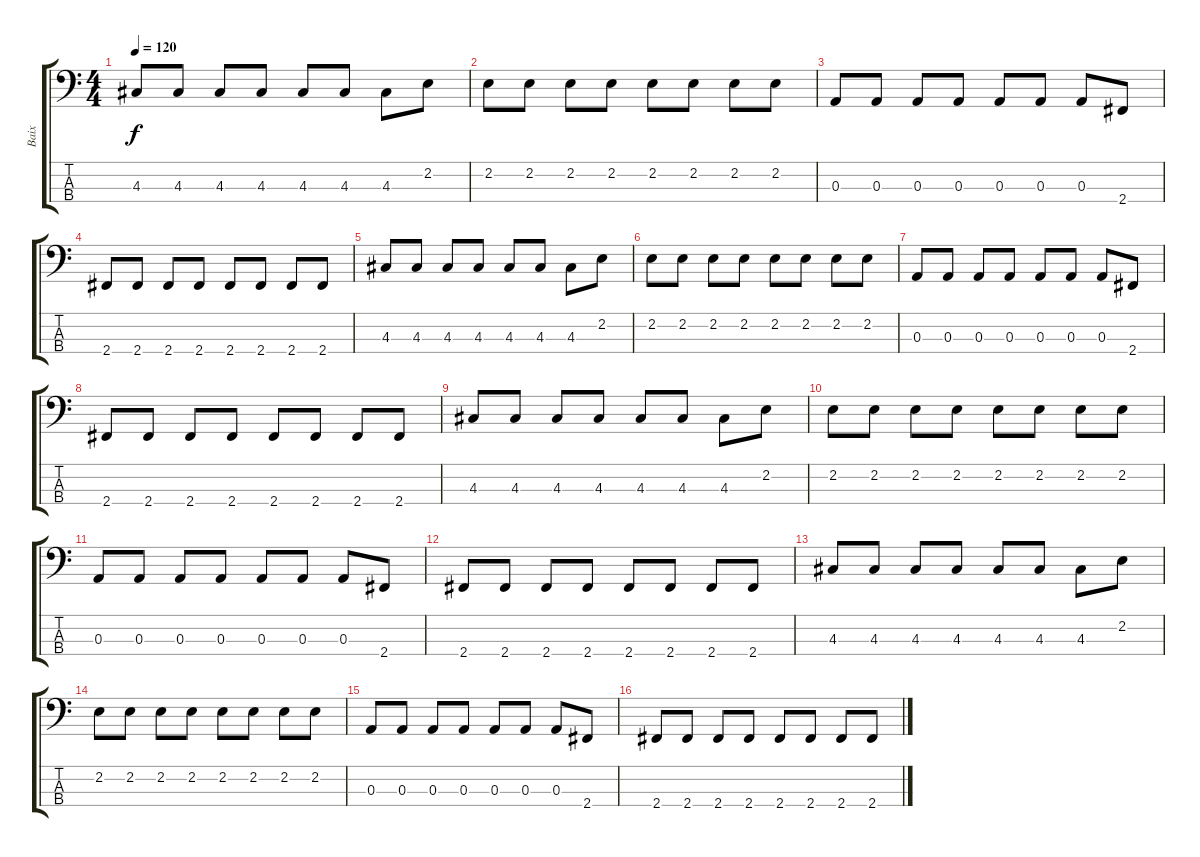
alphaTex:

\track ("Baix" "Baix") {instrument electricbassfinger}
\staff {score tabs}
\tuning (G2 D2 A1 E1) {hide}
\ts (4 4)
\tempo 120
\clef f4
\ks c
4.3.8{dy f} 4.3.8 4.3.8 4.3.8 4.3.8 4.3.8 4.3.8 2.2.8 |
2.2.8 2.2.8 2.2.8 2.2.8 2.2.8 2.2.8 2.2.8 2.2.8 |
0.3.8 0.3.8 0.3.8 0.3.8 0.3.8 0.3.8 0.3.8 2.4.8 |
2.4.8 2.4.8 2.4.8 2.4.8 2.4.8 2.4.8 2.4.8 2.4.8 |
4.3.8 4.3.8 4.3.8 4.3.8 4.3.8 4.3.8 4.3.8 2.2.8 |
2.2.8 2.2.8 2.2.8 2.2.8 2.2.8 2.2.8 2.2.8 2.2.8 |
0.3.8 0.3.8 0.3.8 0.3.8 0.3.8 0.3.8 0.3.8 2.4.8 |
2.4.8 2.4.8 2.4.8 2.4.8 2.4.8 2.4.8 2.4.8 2.4.8 |
4.3.8{volume 15} 4.3.8 4.3.8 4.3.8 4.3.8 4.3.8 4.3.8 2.2.8 |
2.2.8{volume 13} 2.2.8 2.2.8 2.2.8 2.2.8 2.2.8 2.2.8 2.2.8 |
0.3.8 0.3.8 0.3.8{volume 11} 0.3.8 0.3.8 0.3.8 0.3.8 2.4.8 |
2.4.8 2.4.8{volume 10} 2.4.8 2.4.8 2.4.8 2.4.8 2.4.8 2.4.8 |
4.3.8{volume 8} 4.3.8 4.3.8 4.3.8 4.3.8 4.3.8 4.3.8 2.2.8 |
2.2.8 2.2.8{volume 7} 2.2.8 2.2.8 2.2.8 2.2.8 2.2.8 2.2.8 |
0.3.8{volume 5} 0.3.8 0.3.8 0.3.8 0.3.8 0.3.8 0.3.8 2.4.8 |
2.4.8{volume 3} 2.4.8 2.4.8 2.4.8 2.4.8 2.4.8 2.4.8 2.4.8
